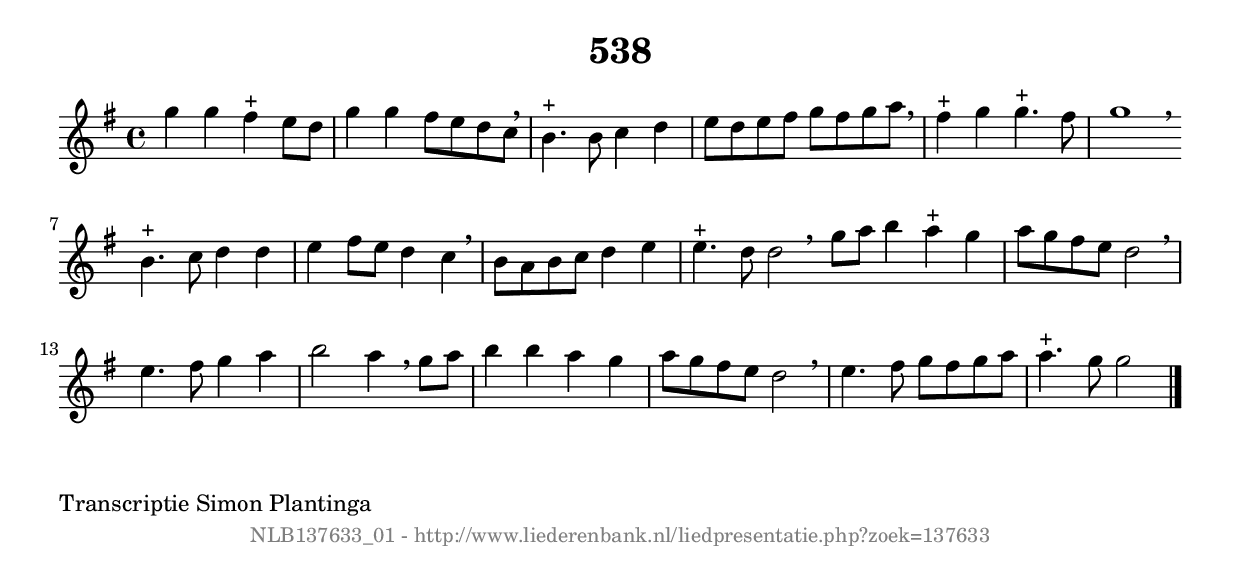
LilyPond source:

%
% produced by wce2krn 1.64 (7 June 2014)
%
\version"2.16"
#(append! paper-alist '(("long" . (cons (* 210 mm) (* 2000 mm)))))
#(set-default-paper-size "long")
sb = {\breathe}
mBreak = {\breathe }
bBreak = {\breathe }
x = {\once\override NoteHead #'style = #'cross }
gl=\glissando
itime={\override Staff.TimeSignature #'stencil = ##f }
ficta = {\once\set suggestAccidentals = ##t}
fine = {\once\override Score.RehearsalMark #'self-alignment-X = #1 \mark \markup {\italic{Fine}}}
dc = {\once\override Score.RehearsalMark #'self-alignment-X = #1 \mark \markup {\italic{D.C.}}}
dcf = {\once\override Score.RehearsalMark #'self-alignment-X = #1 \mark \markup {\italic{D.C. al Fine}}}
dcc = {\once\override Score.RehearsalMark #'self-alignment-X = #1 \mark \markup {\italic{D.C. al Coda}}}
ds = {\once\override Score.RehearsalMark #'self-alignment-X = #1 \mark \markup {\italic{D.S.}}}
dsf = {\once\override Score.RehearsalMark #'self-alignment-X = #1 \mark \markup {\italic{D.S. al Fine}}}
dsc = {\once\override Score.RehearsalMark #'self-alignment-X = #1 \mark \markup {\italic{D.S. al Coda}}}
pv = {\set Score.repeatCommands = #'((volta "1"))}
sv = {\set Score.repeatCommands = #'((volta "2"))}
tv = {\set Score.repeatCommands = #'((volta "3"))}
qv = {\set Score.repeatCommands = #'((volta "4"))}
xv = {\set Score.repeatCommands = #'((volta #f))}
\header{ tagline = ""
title = "538"
}
\score {{
\key g \major
\relative g'
{
\set melismaBusyProperties = #'()
\time 4/4
\tempo 4=120
\override Score.MetronomeMark #'transparent = ##t
\override Score.RehearsalMark #'break-visibility = #(vector #t #t #f)
g'4 g4 fis4^"+" e8 d8 | g4 g4 fis8 e8 d8 c8 \sb | b4.^"+" b8 c4 d4 | e8 d8 e8 fis8 g8 fis8 g8 a8 \sb | fis4^"+" g4 g4.^"+" fis8 | g1 \bar ":|:" \bBreak
b,4.^"+" c8 d4 d4 | e4 fis8 e8 d4 c4 \sb | b8 a8 b8 c8 d4 e4 | e4.^"+" d8 d2 \bar ":|:" \bBreak
g8 a8 b4 a4^"+" g4 | a8 g8 fis8 e8 d2 \sb | e4. fis8 g4 a4 | b2 a4 \sb g8 a8 | b4 b4 a4 g4 | a8 g8 fis8 e8 d2 \sb | e4. fis8 g8 fis8 g8 a8 | a4.^"+" g8 g2 \bar "|."
 }}
 \midi { }
 \layout {
            indent = 0.0\cm
}
}
\markup { \wordwrap-string #" 
Transcriptie Simon Plantinga
"}
\markup { \vspace #0 } \markup { \with-color #grey \fill-line { \center-column { \smaller "NLB137633_01 - http://www.liederenbank.nl/liedpresentatie.php?zoek=137633" } } }
